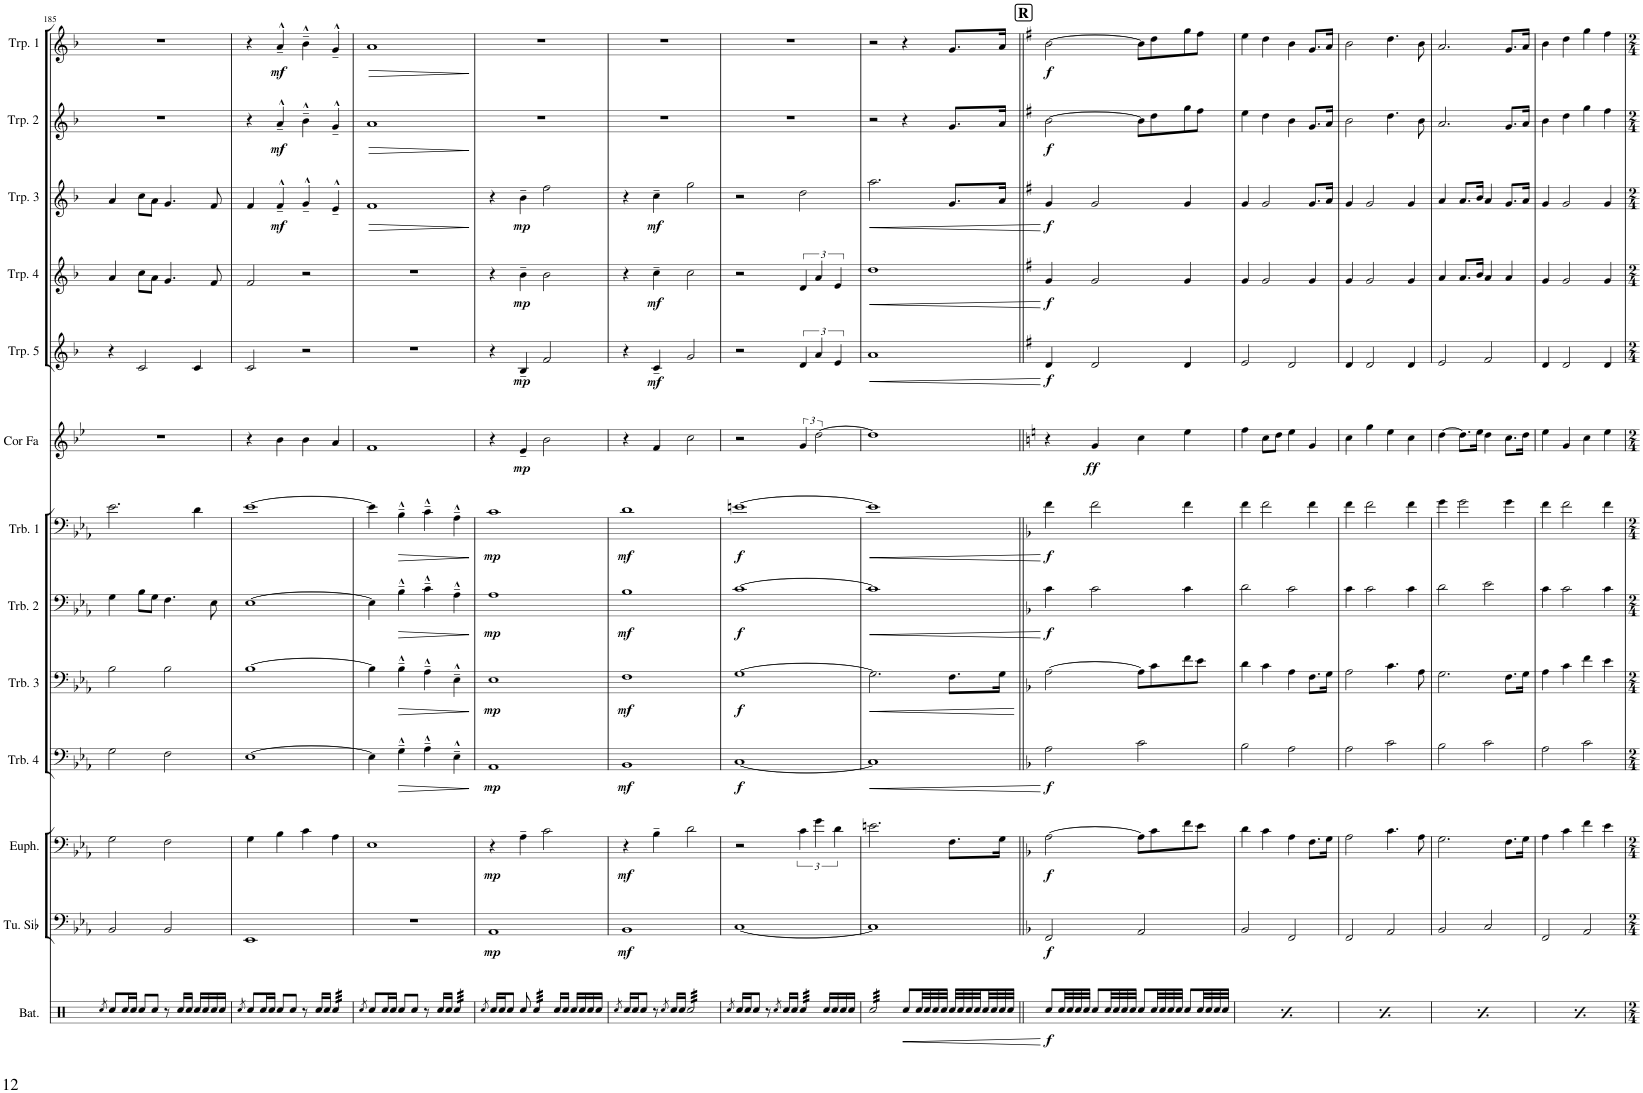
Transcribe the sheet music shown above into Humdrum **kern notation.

**kern	**dynam	**kern	**dynam	**kern	**dynam	**kern	**dynam	**kern	**dynam	**kern	**dynam	**kern	**dynam	**kern	**dynam	**kern	**dynam	**kern	**dynam	**kern	**dynam	**kern	**dynam	**kern	**dynam
*part13	*part13	*part12	*part12	*part11	*part11	*part10	*part10	*part9	*part9	*part8	*part8	*part7	*part7	*part6	*part6	*part5	*part5	*part4	*part4	*part3	*part3	*part2	*part2	*part1	*part1
*staff13	*staff13	*staff12	*staff12	*staff11	*staff11	*staff10	*staff10	*staff9	*staff9	*staff8	*staff8	*staff7	*staff7	*staff6	*staff6	*staff5	*staff5	*staff4	*staff4	*staff3	*staff3	*staff2	*staff2	*staff1	*staff1
*I"Batterie	*	*I"Tuba en Sib	*	*I"Euphonium	*	*I"Trombone 4	*	*I"Trombone 3	*	*I"Trombone 2	*	*I"Trombone 1	*	*I"Cor en Fa	*	*I"Trompette 5	*	*I"Trompette 4	*	*I"Trompette 3	*	*I"Trompette 2	*	*I"Trompette 1	*
*I'Bat.	*	*I'Tu. Sib	*	*I'Euph.	*	*I'Trb. 4	*	*I'Trb. 3	*	*I'Trb. 2	*	*I'Trb. 1	*	*I'Cor Fa	*	*I'Trp. 5	*	*I'Trp. 4	*	*I'Trp. 3	*	*I'Trp. 2	*	*I'Trp. 1	*
!!LO:PB:g=z
*clefX	*	*clefF4	*	*clefF4	*	*clefF4	*	*clefF4	*	*clefF4	*	*clefF4	*	*clefG2	*	*clefG2	*	*clefG2	*	*clefG2	*	*clefG2	*	*clefG2	*
*	*	*	*	*	*	*	*	*	*	*	*	*	*	*Trd4c7	*	*Trd1c2	*	*Trd1c2	*	*Trd1c2	*	*Trd1c2	*	*Trd1c2	*
*k[]	*	*k[b-e-a-]	*	*k[b-e-a-]	*	*k[b-e-a-]	*	*k[b-e-a-]	*	*k[b-e-a-]	*	*k[b-e-a-]	*	*k[b-e-]	*	*k[b-]	*	*k[b-]	*	*k[b-]	*	*k[b-]	*	*k[b-]	*
*M4/4	*	*M4/4	*	*M4/4	*	*M4/4	*	*M4/4	*	*M4/4	*	*M4/4	*	*M4/4	*	*M4/4	*	*M4/4	*	*M4/4	*	*M4/4	*	*M4/4	*
=185	=185	=185	=185	=185	=185	=185	=185	=185	=185	=185	=185	=185	=185	=185	=185	=185	=185	=185	=185	=185	=185	=185	=185	=185	=185
8qRcc/	.	.	.	.	.	.	.	.	.	.	.	.	.	.	.	.	.	.	.	.	.	.	.	.	.
8Rcc/L	.	2BB-/	.	2G\	.	2G\	.	2B-\	.	4G\	.	2.e-\	.	1r	.	4r	.	4a/	.	4a/	.	1r	.	1r	.
16Rcc/L	.	.	.	.	.	.	.	.	.	.	.	.	.	.	.	.	.	.	.	.	.	.	.	.	.
16Rcc/JJ	.	.	.	.	.	.	.	.	.	.	.	.	.	.	.	.	.	.	.	.	.	.	.	.	.
8Rcc/L	.	.	.	.	.	.	.	.	.	8B-\L	.	.	.	.	.	2c/	.	8cc\L	.	8cc\L	.	.	.	.	.
8Rcc/J	.	.	.	.	.	.	.	.	.	8G\J	.	.	.	.	.	.	.	8a\J	.	8a\J	.	.	.	.	.
8r	.	2BB-/	.	2F\	.	2F\	.	2B-\	.	4.F\	.	.	.	.	.	.	.	4.g/	.	4.g/	.	.	.	.	.
16Rcc/LL	.	.	.	.	.	.	.	.	.	.	.	.	.	.	.	.	.	.	.	.	.	.	.	.	.
16Rcc/JJ	.	.	.	.	.	.	.	.	.	.	.	.	.	.	.	.	.	.	.	.	.	.	.	.	.
16Rcc/LL	.	.	.	.	.	.	.	.	.	.	.	4d\	.	.	.	4c/	.	.	.	.	.	.	.	.	.
16Rcc/	.	.	.	.	.	.	.	.	.	.	.	.	.	.	.	.	.	.	.	.	.	.	.	.	.
16Rcc/	.	.	.	.	.	.	.	.	.	8E-\	.	.	.	.	.	.	.	8f/	.	8f/	.	.	.	.	.
16Rcc/JJ	.	.	.	.	.	.	.	.	.	.	.	.	.	.	.	.	.	.	.	.	.	.	.	.	.
=186	=186	=186	=186	=186	=186	=186	=186	=186	=186	=186	=186	=186	=186	=186	=186	=186	=186	=186	=186	=186	=186	=186	=186	=186	=186
8qRcc/	.	.	.	.	.	.	.	.	.	.	.	.	.	.	.	.	.	.	.	.	.	.	.	.	.
8Rcc/L	.	1EE-	.	4G\	.	[1E-	.	[1B-	.	[1E-	.	[1e-	.	4r	.	2c/	.	2f/	.	4f/	.	4r	.	4r	.
16Rcc/L	.	.	.	.	.	.	.	.	.	.	.	.	.	.	.	.	.	.	.	.	.	.	.	.	.
16Rcc/JJ	.	.	.	.	.	.	.	.	.	.	.	.	.	.	.	.	.	.	.	.	.	.	.	.	.
!	!	!	!	!	!	!	!	!	!	!	!	!	!	!	!	!	!	!	!	!	!LO:DY:b	!	!LO:DY:b	!	!LO:DY:b
8Rcc/L	.	.	.	4B-\	.	.	.	.	.	.	.	.	.	4b-\	.	.	.	.	.	4f~^^/	mf	4a~^^/	mf	4a~^^/	mf
8Rcc/J	.	.	.	.	.	.	.	.	.	.	.	.	.	.	.	.	.	.	.	.	.	.	.	.	.
8r	.	.	.	4c\	.	.	.	.	.	.	.	.	.	4b-\	.	2r	.	2r	.	4g~^^/	.	4b-~^^\	.	4b-~^^\	.
16Rcc/LL	.	.	.	.	.	.	.	.	.	.	.	.	.	.	.	.	.	.	.	.	.	.	.	.	.
16Rcc/JJ	.	.	.	.	.	.	.	.	.	.	.	.	.	.	.	.	.	.	.	.	.	.	.	.	.
*tremolo	*	*	*	*	*	*	*	*	*	*	*	*	*	*	*	*	*	*	*	*	*	*	*	*	*
32Rcc/LLL	.	.	.	4A-\	.	.	.	.	.	.	.	.	.	4a/	.	.	.	.	.	4e~^^/	.	4g~^^/	.	4g~^^/	.
32Rcc/	.	.	.	.	.	.	.	.	.	.	.	.	.	.	.	.	.	.	.	.	.	.	.	.	.
32Rcc/	.	.	.	.	.	.	.	.	.	.	.	.	.	.	.	.	.	.	.	.	.	.	.	.	.
32Rcc/	.	.	.	.	.	.	.	.	.	.	.	.	.	.	.	.	.	.	.	.	.	.	.	.	.
32Rcc/	.	.	.	.	.	.	.	.	.	.	.	.	.	.	.	.	.	.	.	.	.	.	.	.	.
32Rcc/	.	.	.	.	.	.	.	.	.	.	.	.	.	.	.	.	.	.	.	.	.	.	.	.	.
32Rcc/	.	.	.	.	.	.	.	.	.	.	.	.	.	.	.	.	.	.	.	.	.	.	.	.	.
32Rcc/JJJ	.	.	.	.	.	.	.	.	.	.	.	.	.	.	.	.	.	.	.	.	.	.	.	.	.
*Xtremolo	*	*	*	*	*	*	*	*	*	*	*	*	*	*	*	*	*	*	*	*	*	*	*	*	*
=187	=187	=187	=187	=187	=187	=187	=187	=187	=187	=187	=187	=187	=187	=187	=187	=187	=187	=187	=187	=187	=187	=187	=187	=187	=187
8qRcc/	.	.	.	.	.	.	.	.	.	.	.	.	.	.	.	.	.	.	.	.	.	.	.	.	.
!	!	!	!	!	!	!	!	!	!	!	!	!	!	!	!	!	!	!	!	!	!LO:HP:b	!	!LO:HP:b	!	!LO:HP:b
8Rcc/L	.	1r	.	1E-	.	4E-\]	.	4B-\]	.	4E-\]	.	4e-\]	.	1f	.	1r	.	1r	.	1f	>	1a	>	1a	>
16Rcc/L	.	.	.	.	.	.	.	.	.	.	.	.	.	.	.	.	.	.	.	.	.	.	.	.	.
16Rcc/JJ	.	.	.	.	.	.	.	.	.	.	.	.	.	.	.	.	.	.	.	.	.	.	.	.	.
!	!	!	!	!	!	!	!LO:HP:b	!	!LO:HP:b	!	!LO:HP:b	!	!LO:HP:b	!	!	!	!	!	!	!	!	!	!	!	!
8Rcc/L	.	.	.	.	.	4G~^^\	>	4B-~^^\	>	4B-~^^\	>	4B-~^^\	>	.	.	.	.	.	.	.	.	.	.	.	.
8Rcc/J	.	.	.	.	.	.	.	.	.	.	.	.	.	.	.	.	.	.	.	.	.	.	.	.	.
8r	.	.	.	.	.	4A-~^^\	.	4A-~^^\	.	4c~^^\	.	4c~^^\	.	.	.	.	.	.	.	.	.	.	.	.	.
16Rcc/LL	.	.	.	.	.	.	.	.	.	.	.	.	.	.	.	.	.	.	.	.	.	.	.	.	.
16Rcc/JJ	.	.	.	.	.	.	.	.	.	.	.	.	.	.	.	.	.	.	.	.	.	.	.	.	.
*tremolo	*	*	*	*	*	*	*	*	*	*	*	*	*	*	*	*	*	*	*	*	*	*	*	*	*
32Rcc/LLL	.	.	.	.	.	4E-~^^\	.	4E-~^^\	.	4A-~^^\	.	4A-~^^\	.	.	.	.	.	.	.	.	.	.	.	.	.
32Rcc/	.	.	.	.	.	.	.	.	.	.	.	.	.	.	.	.	.	.	.	.	.	.	.	.	.
32Rcc/	.	.	.	.	.	.	.	.	.	.	.	.	.	.	.	.	.	.	.	.	.	.	.	.	.
32Rcc/	.	.	.	.	.	.	.	.	.	.	.	.	.	.	.	.	.	.	.	.	.	.	.	.	.
32Rcc/	.	.	.	.	.	.	.	.	.	.	.	.	.	.	.	.	.	.	.	.	.	.	.	.	.
32Rcc/	.	.	.	.	.	.	.	.	.	.	.	.	.	.	.	.	.	.	.	.	.	.	.	.	.
32Rcc/	.	.	.	.	.	.	.	.	.	.	.	.	.	.	.	.	.	.	.	.	.	.	.	.	.
32Rcc/JJJ	.	.	.	.	.	.	.	.	.	.	.	.	.	.	.	.	.	.	.	.	.	.	.	.	.
*Xtremolo	*	*	*	*	*	*	*	*	*	*	*	*	*	*	*	*	*	*	*	*	*	*	*	*	*
.	.	.	.	.	.	.	]	.	]	.	]	.	]	.	.	.	.	.	.	.	]	.	]	.	]
=188	=188	=188	=188	=188	=188	=188	=188	=188	=188	=188	=188	=188	=188	=188	=188	=188	=188	=188	=188	=188	=188	=188	=188	=188	=188
8qRcc/	.	.	.	.	.	.	.	.	.	.	.	.	.	.	.	.	.	.	.	.	.	.	.	.	.
!	!	!	!LO:DY:b	!	!LO:DY:b	!	!LO:DY:b	!	!LO:DY:b	!	!LO:DY:b	!	!LO:DY:b	!	!	!	!	!	!	!	!	!	!	!	!
16Rcc/LL	.	1AA-	mp	4r	mp	1AA-	mp	1E-	mp	1A-	mp	1c	mp	4r	.	4r	.	4r	.	4r	.	1r	.	1r	.
16Rcc/J	.	.	.	.	.	.	.	.	.	.	.	.	.	.	.	.	.	.	.	.	.	.	.	.	.
8Rcc/J	.	.	.	.	.	.	.	.	.	.	.	.	.	.	.	.	.	.	.	.	.	.	.	.	.
!	!	!	!	!	!	!	!	!	!	!	!	!	!	!	!LO:DY:b	!	!LO:DY:b	!	!LO:DY:b	!	!LO:DY:b	!	!	!	!
8Rcc/	.	.	.	4A-~\	.	.	.	.	.	.	.	.	.	4e-~/	mp	4B-~/	mp	4b-~\	mp	4b-~\	mp	.	.	.	.
*tremolo	*	*	*	*	*	*	*	*	*	*	*	*	*	*	*	*	*	*	*	*	*	*	*	*	*
32Rcc/LLL	.	.	.	.	.	.	.	.	.	.	.	.	.	.	.	.	.	.	.	.	.	.	.	.	.
32Rcc/	.	.	.	.	.	.	.	.	.	.	.	.	.	.	.	.	.	.	.	.	.	.	.	.	.
32Rcc/	.	.	.	.	.	.	.	.	.	.	.	.	.	.	.	.	.	.	.	.	.	.	.	.	.
32Rcc/	.	.	.	.	.	.	.	.	.	.	.	.	.	.	.	.	.	.	.	.	.	.	.	.	.
32Rcc/	.	.	.	2c\	.	.	.	.	.	.	.	.	.	2b-\	.	2f/	.	2b-\	.	2ff\	.	.	.	.	.
32Rcc/	.	.	.	.	.	.	.	.	.	.	.	.	.	.	.	.	.	.	.	.	.	.	.	.	.
32Rcc/	.	.	.	.	.	.	.	.	.	.	.	.	.	.	.	.	.	.	.	.	.	.	.	.	.
32Rcc/JJJ	.	.	.	.	.	.	.	.	.	.	.	.	.	.	.	.	.	.	.	.	.	.	.	.	.
*Xtremolo	*	*	*	*	*	*	*	*	*	*	*	*	*	*	*	*	*	*	*	*	*	*	*	*	*
16Rcc/LL	.	.	.	.	.	.	.	.	.	.	.	.	.	.	.	.	.	.	.	.	.	.	.	.	.
16Rcc/JJ	.	.	.	.	.	.	.	.	.	.	.	.	.	.	.	.	.	.	.	.	.	.	.	.	.
16Rcc/LL	.	.	.	.	.	.	.	.	.	.	.	.	.	.	.	.	.	.	.	.	.	.	.	.	.
16Rcc/	.	.	.	.	.	.	.	.	.	.	.	.	.	.	.	.	.	.	.	.	.	.	.	.	.
16Rcc/	.	.	.	.	.	.	.	.	.	.	.	.	.	.	.	.	.	.	.	.	.	.	.	.	.
16Rcc/JJ	.	.	.	.	.	.	.	.	.	.	.	.	.	.	.	.	.	.	.	.	.	.	.	.	.
=189	=189	=189	=189	=189	=189	=189	=189	=189	=189	=189	=189	=189	=189	=189	=189	=189	=189	=189	=189	=189	=189	=189	=189	=189	=189
8qRcc/	.	.	.	.	.	.	.	.	.	.	.	.	.	.	.	.	.	.	.	.	.	.	.	.	.
!	!	!	!LO:DY:b	!	!LO:DY:b	!	!LO:DY:b	!	!LO:DY:b	!	!LO:DY:b	!	!LO:DY:b	!	!	!	!	!	!	!	!	!	!	!	!
16Rcc/LL	.	1BB-	mf	4r	mf	1BB-	mf	1F	mf	1B-	mf	1d	mf	4r	.	4r	.	4r	.	4r	.	1r	.	1r	.
16Rcc/J	.	.	.	.	.	.	.	.	.	.	.	.	.	.	.	.	.	.	.	.	.	.	.	.	.
8Rcc/J	.	.	.	.	.	.	.	.	.	.	.	.	.	.	.	.	.	.	.	.	.	.	.	.	.
!	!	!	!	!	!	!	!	!	!	!	!	!	!	!	!	!	!LO:DY:b	!	!LO:DY:b	!	!LO:DY:b	!	!	!	!
8r	.	.	.	4B-~\	.	.	.	.	.	.	.	.	.	4f/	.	4c~/	mf	4cc~\	mf	4cc~\	mf	.	.	.	.
8qRcc/	.	.	.	.	.	.	.	.	.	.	.	.	.	.	.	.	.	.	.	.	.	.	.	.	.
16Rcc/LL	.	.	.	.	.	.	.	.	.	.	.	.	.	.	.	.	.	.	.	.	.	.	.	.	.
16Rcc/JJ	.	.	.	.	.	.	.	.	.	.	.	.	.	.	.	.	.	.	.	.	.	.	.	.	.
*tremolo	*	*	*	*	*	*	*	*	*	*	*	*	*	*	*	*	*	*	*	*	*	*	*	*	*
32Rcc/LLL	.	.	.	2d\	.	.	.	.	.	.	.	.	.	2cc\	.	2g/	.	2cc\	.	2gg\	.	.	.	.	.
32Rcc/	.	.	.	.	.	.	.	.	.	.	.	.	.	.	.	.	.	.	.	.	.	.	.	.	.
32Rcc/	.	.	.	.	.	.	.	.	.	.	.	.	.	.	.	.	.	.	.	.	.	.	.	.	.
32Rcc/	.	.	.	.	.	.	.	.	.	.	.	.	.	.	.	.	.	.	.	.	.	.	.	.	.
32Rcc/	.	.	.	.	.	.	.	.	.	.	.	.	.	.	.	.	.	.	.	.	.	.	.	.	.
32Rcc/	.	.	.	.	.	.	.	.	.	.	.	.	.	.	.	.	.	.	.	.	.	.	.	.	.
32Rcc/	.	.	.	.	.	.	.	.	.	.	.	.	.	.	.	.	.	.	.	.	.	.	.	.	.
32Rcc/	.	.	.	.	.	.	.	.	.	.	.	.	.	.	.	.	.	.	.	.	.	.	.	.	.
32Rcc/	.	.	.	.	.	.	.	.	.	.	.	.	.	.	.	.	.	.	.	.	.	.	.	.	.
32Rcc/	.	.	.	.	.	.	.	.	.	.	.	.	.	.	.	.	.	.	.	.	.	.	.	.	.
32Rcc/	.	.	.	.	.	.	.	.	.	.	.	.	.	.	.	.	.	.	.	.	.	.	.	.	.
32Rcc/	.	.	.	.	.	.	.	.	.	.	.	.	.	.	.	.	.	.	.	.	.	.	.	.	.
32Rcc/	.	.	.	.	.	.	.	.	.	.	.	.	.	.	.	.	.	.	.	.	.	.	.	.	.
32Rcc/	.	.	.	.	.	.	.	.	.	.	.	.	.	.	.	.	.	.	.	.	.	.	.	.	.
32Rcc/	.	.	.	.	.	.	.	.	.	.	.	.	.	.	.	.	.	.	.	.	.	.	.	.	.
32Rcc/JJJ	.	.	.	.	.	.	.	.	.	.	.	.	.	.	.	.	.	.	.	.	.	.	.	.	.
*Xtremolo	*	*	*	*	*	*	*	*	*	*	*	*	*	*	*	*	*	*	*	*	*	*	*	*	*
=190	=190	=190	=190	=190	=190	=190	=190	=190	=190	=190	=190	=190	=190	=190	=190	=190	=190	=190	=190	=190	=190	=190	=190	=190	=190
8qRcc/	.	.	.	.	.	.	.	.	.	.	.	.	.	.	.	.	.	.	.	.	.	.	.	.	.
!	!	!	!	!	!	!	!LO:DY:b	!	!LO:DY:b	!	!LO:DY:b	!	!LO:DY:b	!	!	!	!	!	!	!	!	!	!	!	!
16Rcc/LL	.	[1C	.	2r	.	[1C	f	[1G	f	[1c	f	[1en	f	2r	.	2r	.	2r	.	2r	.	1r	.	1r	.
16Rcc/J	.	.	.	.	.	.	.	.	.	.	.	.	.	.	.	.	.	.	.	.	.	.	.	.	.
8Rcc/J	.	.	.	.	.	.	.	.	.	.	.	.	.	.	.	.	.	.	.	.	.	.	.	.	.
8r	.	.	.	.	.	.	.	.	.	.	.	.	.	.	.	.	.	.	.	.	.	.	.	.	.
8qRcc/	.	.	.	.	.	.	.	.	.	.	.	.	.	.	.	.	.	.	.	.	.	.	.	.	.
16Rcc/LL	.	.	.	.	.	.	.	.	.	.	.	.	.	.	.	.	.	.	.	.	.	.	.	.	.
16Rcc/JJ	.	.	.	.	.	.	.	.	.	.	.	.	.	.	.	.	.	.	.	.	.	.	.	.	.
*tremolo	*	*	*	*	*	*	*	*	*	*	*	*	*	*	*	*	*	*	*	*	*	*	*	*	*
32Rcc/LLL	.	.	.	6c\	.	.	.	.	.	.	.	.	.	6g/	.	6d/	.	6d/	.	2dd\	.	.	.	.	.
32Rcc/	.	.	.	.	.	.	.	.	.	.	.	.	.	.	.	.	.	.	.	.	.	.	.	.	.
32Rcc/	.	.	.	.	.	.	.	.	.	.	.	.	.	.	.	.	.	.	.	.	.	.	.	.	.
32Rcc/	.	.	.	.	.	.	.	.	.	.	.	.	.	.	.	.	.	.	.	.	.	.	.	.	.
32Rcc/	.	.	.	.	.	.	.	.	.	.	.	.	.	.	.	.	.	.	.	.	.	.	.	.	.
32Rcc/	.	.	.	.	.	.	.	.	.	.	.	.	.	.	.	.	.	.	.	.	.	.	.	.	.
.	.	.	.	6g\	.	.	.	.	.	.	.	.	.	[3dd\	.	6a/	.	6a/	.	.	.	.	.	.	.
32Rcc/	.	.	.	.	.	.	.	.	.	.	.	.	.	.	.	.	.	.	.	.	.	.	.	.	.
32Rcc/JJJ	.	.	.	.	.	.	.	.	.	.	.	.	.	.	.	.	.	.	.	.	.	.	.	.	.
*Xtremolo	*	*	*	*	*	*	*	*	*	*	*	*	*	*	*	*	*	*	*	*	*	*	*	*	*
16Rcc/LL	.	.	.	.	.	.	.	.	.	.	.	.	.	.	.	.	.	.	.	.	.	.	.	.	.
16Rcc/	.	.	.	.	.	.	.	.	.	.	.	.	.	.	.	.	.	.	.	.	.	.	.	.	.
.	.	.	.	6d\	.	.	.	.	.	.	.	.	.	.	.	6e/	.	6e/	.	.	.	.	.	.	.
16Rcc/	.	.	.	.	.	.	.	.	.	.	.	.	.	.	.	.	.	.	.	.	.	.	.	.	.
16Rcc/JJ	.	.	.	.	.	.	.	.	.	.	.	.	.	.	.	.	.	.	.	.	.	.	.	.	.
=191	=191	=191	=191	=191	=191	=191	=191	=191	=191	=191	=191	=191	=191	=191	=191	=191	=191	=191	=191	=191	=191	=191	=191	=191	=191
!	!	!	!	!	!	!	!LO:HP:b	!	!LO:HP:b	!	!LO:HP:b	!	!LO:HP:b	!	!	!	!LO:HP:b	!	!LO:HP:b	!	!LO:HP:b	!	!	!	!
*tremolo	*	*	*	*	*	*	*	*	*	*	*	*	*	*	*	*	*	*	*	*	*	*	*	*	*
32Rcc/LLL	.	1C]	.	2.en\	.	1C]	<	2.G\]	<	1c]	<	1e]	<	1dd]	.	1a	<	1dd	<	2.aa\	<	2r	.	2r	.
32Rcc/	.	.	.	.	.	.	.	.	.	.	.	.	.	.	.	.	.	.	.	.	.	.	.	.	.
32Rcc/	.	.	.	.	.	.	.	.	.	.	.	.	.	.	.	.	.	.	.	.	.	.	.	.	.
32Rcc/	.	.	.	.	.	.	.	.	.	.	.	.	.	.	.	.	.	.	.	.	.	.	.	.	.
32Rcc/	.	.	.	.	.	.	.	.	.	.	.	.	.	.	.	.	.	.	.	.	.	.	.	.	.
32Rcc/	.	.	.	.	.	.	.	.	.	.	.	.	.	.	.	.	.	.	.	.	.	.	.	.	.
32Rcc/	.	.	.	.	.	.	.	.	.	.	.	.	.	.	.	.	.	.	.	.	.	.	.	.	.
32Rcc/	.	.	.	.	.	.	.	.	.	.	.	.	.	.	.	.	.	.	.	.	.	.	.	.	.
32Rcc/	.	.	.	.	.	.	.	.	.	.	.	.	.	.	.	.	.	.	.	.	.	.	.	.	.
32Rcc/	.	.	.	.	.	.	.	.	.	.	.	.	.	.	.	.	.	.	.	.	.	.	.	.	.
32Rcc/	.	.	.	.	.	.	.	.	.	.	.	.	.	.	.	.	.	.	.	.	.	.	.	.	.
32Rcc/	.	.	.	.	.	.	.	.	.	.	.	.	.	.	.	.	.	.	.	.	.	.	.	.	.
32Rcc/	.	.	.	.	.	.	.	.	.	.	.	.	.	.	.	.	.	.	.	.	.	.	.	.	.
32Rcc/	.	.	.	.	.	.	.	.	.	.	.	.	.	.	.	.	.	.	.	.	.	.	.	.	.
32Rcc/	.	.	.	.	.	.	.	.	.	.	.	.	.	.	.	.	.	.	.	.	.	.	.	.	.
32Rcc/JJJ	.	.	.	.	.	.	.	.	.	.	.	.	.	.	.	.	.	.	.	.	.	.	.	.	.
*Xtremolo	*	*	*	*	*	*	*	*	*	*	*	*	*	*	*	*	*	*	*	*	*	*	*	*	*
!	!LO:HP:b	!	!	!	!	!	!	!	!	!	!	!	!	!	!	!	!	!	!	!	!	!	!	!	!
8Rcc/L	<	.	.	.	.	.	.	.	.	.	.	.	.	.	.	.	.	.	.	.	.	4r	.	4r	.
32Rcc/LL	.	.	.	.	.	.	.	.	.	.	.	.	.	.	.	.	.	.	.	.	.	.	.	.	.
32Rcc/	.	.	.	.	.	.	.	.	.	.	.	.	.	.	.	.	.	.	.	.	.	.	.	.	.
32Rcc/	.	.	.	.	.	.	.	.	.	.	.	.	.	.	.	.	.	.	.	.	.	.	.	.	.
32Rcc/JJJ	.	.	.	.	.	.	.	.	.	.	.	.	.	.	.	.	.	.	.	.	.	.	.	.	.
32Rcc/LLL	.	.	.	8.F\L	.	.	.	8.F\L	.	.	.	.	.	.	.	.	.	.	.	8.g/L	.	8.g/L	.	8.g/L	.
32Rcc/	.	.	.	.	.	.	.	.	.	.	.	.	.	.	.	.	.	.	.	.	.	.	.	.	.
32Rcc/	.	.	.	.	.	.	.	.	.	.	.	.	.	.	.	.	.	.	.	.	.	.	.	.	.
32Rcc/	.	.	.	.	.	.	.	.	.	.	.	.	.	.	.	.	.	.	.	.	.	.	.	.	.
32Rcc/	.	.	.	.	.	.	.	.	.	.	.	.	.	.	.	.	.	.	.	.	.	.	.	.	.
32Rcc/	.	.	.	.	.	.	.	.	.	.	.	.	.	.	.	.	.	.	.	.	.	.	.	.	.
32Rcc/	.	.	.	16G\Jk	.	.	.	16G\Jk	.	.	.	.	.	.	.	.	.	.	.	16a/Jk	.	16a/Jk	.	16a/Jk	.
32Rcc/JJJ	.	.	.	.	.	.	.	.	.	.	.	.	.	.	.	.	.	.	.	.	.	.	.	.	.
.	[	.	.	.	.	.	[	.	[	.	[	.	[	.	.	.	[	.	[	.	[	.	.	.	.
!!LO:REH:place=s1:a:B:cj:fs=14:t=R
=192||	=192||	=192||	=192||	=192||	=192||	=192||	=192||	=192||	=192||	=192||	=192||	=192||	=192||	=192||	=192||	=192||	=192||	=192||	=192||	=192||	=192||	=192||	=192||	=192||	=192||
*	*	*k[b-]	*	*k[b-]	*	*k[b-]	*	*k[b-]	*	*k[b-]	*	*k[b-]	*	*k[]	*	*k[f#]	*	*k[f#]	*	*k[f#]	*	*k[f#]	*	*k[f#]	*
!	!LO:DY:b	!	!LO:DY:b	!	!LO:DY:b	!	!LO:DY:b	!	!	!	!LO:DY:b	!	!LO:DY:b	!	!	!	!LO:DY:b	!	!LO:DY:b	!	!LO:DY:b	!	!LO:DY:b	!	!LO:DY:b
8Rcc/L	f	2FF/	f	[2A\	f	2A\	f	[2A\	.	4c\	f	4f\	f	4r	.	4d/	f	4g/	f	4g/	f	[2b\	f	[2b\	f
32Rcc/LL	.	.	.	.	.	.	.	.	.	.	.	.	.	.	.	.	.	.	.	.	.	.	.	.	.
32Rcc/	.	.	.	.	.	.	.	.	.	.	.	.	.	.	.	.	.	.	.	.	.	.	.	.	.
32Rcc/	.	.	.	.	.	.	.	.	.	.	.	.	.	.	.	.	.	.	.	.	.	.	.	.	.
32Rcc/JJJ	.	.	.	.	.	.	.	.	.	.	.	.	.	.	.	.	.	.	.	.	.	.	.	.	.
!	!	!	!	!	!	!	!	!	!	!	!	!	!	!	!LO:DY:b	!	!	!	!	!	!	!	!	!	!
8Rcc/L	.	.	.	.	.	.	.	.	.	2c\	.	2f\	.	4g/	ff	2d/	.	2g/	.	2g/	.	.	.	.	.
32Rcc/LL	.	.	.	.	.	.	.	.	.	.	.	.	.	.	.	.	.	.	.	.	.	.	.	.	.
32Rcc/	.	.	.	.	.	.	.	.	.	.	.	.	.	.	.	.	.	.	.	.	.	.	.	.	.
32Rcc/	.	.	.	.	.	.	.	.	.	.	.	.	.	.	.	.	.	.	.	.	.	.	.	.	.
32Rcc/JJJ	.	.	.	.	.	.	.	.	.	.	.	.	.	.	.	.	.	.	.	.	.	.	.	.	.
8Rcc/L	.	2AA/	.	8A\L]	.	2c\	.	8A\L]	.	.	.	.	.	4cc\	.	.	.	.	.	.	.	8b\L]	.	8b\L]	.
32Rcc/LL	.	.	.	8c\	.	.	.	8c\	.	.	.	.	.	.	.	.	.	.	.	.	.	8dd\	.	8dd\	.
32Rcc/	.	.	.	.	.	.	.	.	.	.	.	.	.	.	.	.	.	.	.	.	.	.	.	.	.
32Rcc/	.	.	.	.	.	.	.	.	.	.	.	.	.	.	.	.	.	.	.	.	.	.	.	.	.
32Rcc/JJJ	.	.	.	.	.	.	.	.	.	.	.	.	.	.	.	.	.	.	.	.	.	.	.	.	.
8Rcc/L	.	.	.	8f\	.	.	.	8f\	.	4c\	.	4f\	.	4ee\	.	4d/	.	4g/	.	4g/	.	8gg\	.	8gg\	.
32Rcc/LL	.	.	.	8e\J	.	.	.	8e\J	.	.	.	.	.	.	.	.	.	.	.	.	.	8ff#\J	.	8ff#\J	.
32Rcc/	.	.	.	.	.	.	.	.	.	.	.	.	.	.	.	.	.	.	.	.	.	.	.	.	.
32Rcc/	.	.	.	.	.	.	.	.	.	.	.	.	.	.	.	.	.	.	.	.	.	.	.	.	.
32Rcc/JJJ	.	.	.	.	.	.	.	.	.	.	.	.	.	.	.	.	.	.	.	.	.	.	.	.	.
=193	=193	=193	=193	=193	=193	=193	=193	=193	=193	=193	=193	=193	=193	=193	=193	=193	=193	=193	=193	=193	=193	=193	=193	=193	=193
!	!LO:DY:b	!	!	!	!	!	!	!	!	!	!	!	!	!	!	!	!	!	!	!	!	!	!	!	!
8Rcc/L	f	2BB-/	.	4d\	.	2B-\	.	4d\	.	2d\	.	4f\	.	4ff\	.	2e/	.	4g/	.	4g/	.	4ee\	.	4ee\	.
32Rcc/LL	.	.	.	.	.	.	.	.	.	.	.	.	.	.	.	.	.	.	.	.	.	.	.	.	.
32Rcc/	.	.	.	.	.	.	.	.	.	.	.	.	.	.	.	.	.	.	.	.	.	.	.	.	.
32Rcc/	.	.	.	.	.	.	.	.	.	.	.	.	.	.	.	.	.	.	.	.	.	.	.	.	.
32Rcc/JJJ	.	.	.	.	.	.	.	.	.	.	.	.	.	.	.	.	.	.	.	.	.	.	.	.	.
8Rcc/L	.	.	.	4c\	.	.	.	4c\	.	.	.	2f\	.	8cc\L	.	.	.	2g/	.	2g/	.	4dd\	.	4dd\	.
32Rcc/LL	.	.	.	.	.	.	.	.	.	.	.	.	.	8dd\J	.	.	.	.	.	.	.	.	.	.	.
32Rcc/	.	.	.	.	.	.	.	.	.	.	.	.	.	.	.	.	.	.	.	.	.	.	.	.	.
32Rcc/	.	.	.	.	.	.	.	.	.	.	.	.	.	.	.	.	.	.	.	.	.	.	.	.	.
32Rcc/JJJ	.	.	.	.	.	.	.	.	.	.	.	.	.	.	.	.	.	.	.	.	.	.	.	.	.
8Rcc/L	.	2FF/	.	4A\	.	2A\	.	4A\	.	2c\	.	.	.	4ee\	.	2d/	.	.	.	.	.	4b\	.	4b\	.
32Rcc/LL	.	.	.	.	.	.	.	.	.	.	.	.	.	.	.	.	.	.	.	.	.	.	.	.	.
32Rcc/	.	.	.	.	.	.	.	.	.	.	.	.	.	.	.	.	.	.	.	.	.	.	.	.	.
32Rcc/	.	.	.	.	.	.	.	.	.	.	.	.	.	.	.	.	.	.	.	.	.	.	.	.	.
32Rcc/JJJ	.	.	.	.	.	.	.	.	.	.	.	.	.	.	.	.	.	.	.	.	.	.	.	.	.
8Rcc/L	.	.	.	8.F\L	.	.	.	8.F\L	.	.	.	4f\	.	4g/	.	.	.	4g/	.	8.g/L	.	8.g/L	.	8.g/L	.
32Rcc/LL	.	.	.	.	.	.	.	.	.	.	.	.	.	.	.	.	.	.	.	.	.	.	.	.	.
32Rcc/	.	.	.	.	.	.	.	.	.	.	.	.	.	.	.	.	.	.	.	.	.	.	.	.	.
32Rcc/	.	.	.	16G\Jk	.	.	.	16G\Jk	.	.	.	.	.	.	.	.	.	.	.	16a/Jk	.	16a/Jk	.	16a/Jk	.
32Rcc/JJJ	.	.	.	.	.	.	.	.	.	.	.	.	.	.	.	.	.	.	.	.	.	.	.	.	.
=194	=194	=194	=194	=194	=194	=194	=194	=194	=194	=194	=194	=194	=194	=194	=194	=194	=194	=194	=194	=194	=194	=194	=194	=194	=194
!	!LO:DY:b	!	!	!	!	!	!	!	!	!	!	!	!	!	!	!	!	!	!	!	!	!	!	!	!
8Rcc/L	f	2FF/	.	2A\	.	2A\	.	2A\	.	4c\	.	4f\	.	4cc\	.	4d/	.	4g/	.	4g/	.	2b\	.	2b\	.
32Rcc/LL	.	.	.	.	.	.	.	.	.	.	.	.	.	.	.	.	.	.	.	.	.	.	.	.	.
32Rcc/	.	.	.	.	.	.	.	.	.	.	.	.	.	.	.	.	.	.	.	.	.	.	.	.	.
32Rcc/	.	.	.	.	.	.	.	.	.	.	.	.	.	.	.	.	.	.	.	.	.	.	.	.	.
32Rcc/JJJ	.	.	.	.	.	.	.	.	.	.	.	.	.	.	.	.	.	.	.	.	.	.	.	.	.
8Rcc/L	.	.	.	.	.	.	.	.	.	2c\	.	2f\	.	4gg\	.	2d/	.	2g/	.	2g/	.	.	.	.	.
32Rcc/LL	.	.	.	.	.	.	.	.	.	.	.	.	.	.	.	.	.	.	.	.	.	.	.	.	.
32Rcc/	.	.	.	.	.	.	.	.	.	.	.	.	.	.	.	.	.	.	.	.	.	.	.	.	.
32Rcc/	.	.	.	.	.	.	.	.	.	.	.	.	.	.	.	.	.	.	.	.	.	.	.	.	.
32Rcc/JJJ	.	.	.	.	.	.	.	.	.	.	.	.	.	.	.	.	.	.	.	.	.	.	.	.	.
8Rcc/L	.	2AA/	.	4.c\	.	2c\	.	4.c\	.	.	.	.	.	4ee\	.	.	.	.	.	.	.	4.dd\	.	4.dd\	.
32Rcc/LL	.	.	.	.	.	.	.	.	.	.	.	.	.	.	.	.	.	.	.	.	.	.	.	.	.
32Rcc/	.	.	.	.	.	.	.	.	.	.	.	.	.	.	.	.	.	.	.	.	.	.	.	.	.
32Rcc/	.	.	.	.	.	.	.	.	.	.	.	.	.	.	.	.	.	.	.	.	.	.	.	.	.
32Rcc/JJJ	.	.	.	.	.	.	.	.	.	.	.	.	.	.	.	.	.	.	.	.	.	.	.	.	.
8Rcc/L	.	.	.	.	.	.	.	.	.	4c\	.	4f\	.	4cc\	.	4d/	.	4g/	.	4g/	.	.	.	.	.
32Rcc/LL	.	.	.	8A\	.	.	.	8A\	.	.	.	.	.	.	.	.	.	.	.	.	.	8b\	.	8b\	.
32Rcc/	.	.	.	.	.	.	.	.	.	.	.	.	.	.	.	.	.	.	.	.	.	.	.	.	.
32Rcc/	.	.	.	.	.	.	.	.	.	.	.	.	.	.	.	.	.	.	.	.	.	.	.	.	.
32Rcc/JJJ	.	.	.	.	.	.	.	.	.	.	.	.	.	.	.	.	.	.	.	.	.	.	.	.	.
=195	=195	=195	=195	=195	=195	=195	=195	=195	=195	=195	=195	=195	=195	=195	=195	=195	=195	=195	=195	=195	=195	=195	=195	=195	=195
!	!LO:DY:b	!	!	!	!	!	!	!	!	!	!	!	!	!	!	!	!	!	!	!	!	!	!	!	!
8Rcc/L	f	2BB-/	.	2.G\	.	2B-\	.	2.G\	.	2d\	.	4g\	.	[4dd\	.	2e/	.	4a/	.	4a/	.	2.a/	.	2.a/	.
32Rcc/LL	.	.	.	.	.	.	.	.	.	.	.	.	.	.	.	.	.	.	.	.	.	.	.	.	.
32Rcc/	.	.	.	.	.	.	.	.	.	.	.	.	.	.	.	.	.	.	.	.	.	.	.	.	.
32Rcc/	.	.	.	.	.	.	.	.	.	.	.	.	.	.	.	.	.	.	.	.	.	.	.	.	.
32Rcc/JJJ	.	.	.	.	.	.	.	.	.	.	.	.	.	.	.	.	.	.	.	.	.	.	.	.	.
8Rcc/L	.	.	.	.	.	.	.	.	.	.	.	2g\	.	8.dd\L]	.	.	.	8.a/L	.	8.a/L	.	.	.	.	.
32Rcc/LL	.	.	.	.	.	.	.	.	.	.	.	.	.	.	.	.	.	.	.	.	.	.	.	.	.
32Rcc/	.	.	.	.	.	.	.	.	.	.	.	.	.	.	.	.	.	.	.	.	.	.	.	.	.
32Rcc/	.	.	.	.	.	.	.	.	.	.	.	.	.	16ee\Jk	.	.	.	16b/Jk	.	16b/Jk	.	.	.	.	.
32Rcc/JJJ	.	.	.	.	.	.	.	.	.	.	.	.	.	.	.	.	.	.	.	.	.	.	.	.	.
8Rcc/L	.	2C/	.	.	.	2c\	.	.	.	2e\	.	.	.	4dd\	.	2f#/	.	4a/	.	4a/	.	.	.	.	.
32Rcc/LL	.	.	.	.	.	.	.	.	.	.	.	.	.	.	.	.	.	.	.	.	.	.	.	.	.
32Rcc/	.	.	.	.	.	.	.	.	.	.	.	.	.	.	.	.	.	.	.	.	.	.	.	.	.
32Rcc/	.	.	.	.	.	.	.	.	.	.	.	.	.	.	.	.	.	.	.	.	.	.	.	.	.
32Rcc/JJJ	.	.	.	.	.	.	.	.	.	.	.	.	.	.	.	.	.	.	.	.	.	.	.	.	.
8Rcc/L	.	.	.	8.F\L	.	.	.	8.F\L	.	.	.	4g\	.	8.cc\L	.	.	.	4a/	.	8.g/L	.	8.g/L	.	8.g/L	.
32Rcc/LL	.	.	.	.	.	.	.	.	.	.	.	.	.	.	.	.	.	.	.	.	.	.	.	.	.
32Rcc/	.	.	.	.	.	.	.	.	.	.	.	.	.	.	.	.	.	.	.	.	.	.	.	.	.
32Rcc/	.	.	.	16G\Jk	.	.	.	16G\Jk	.	.	.	.	.	16dd\Jk	.	.	.	.	.	16a/Jk	.	16a/Jk	.	16a/Jk	.
32Rcc/JJJ	.	.	.	.	.	.	.	.	.	.	.	.	.	.	.	.	.	.	.	.	.	.	.	.	.
=196	=196	=196	=196	=196	=196	=196	=196	=196	=196	=196	=196	=196	=196	=196	=196	=196	=196	=196	=196	=196	=196	=196	=196	=196	=196
!	!LO:DY:b	!	!	!	!	!	!	!	!	!	!	!	!	!	!	!	!	!	!	!	!	!	!	!	!
8Rcc/L	f	2FF/	.	4A\	.	2A\	.	4A\	.	4c\	.	4f\	.	4ee\	.	4d/	.	4g/	.	4g/	.	4b\	.	4b\	.
32Rcc/LL	.	.	.	.	.	.	.	.	.	.	.	.	.	.	.	.	.	.	.	.	.	.	.	.	.
32Rcc/	.	.	.	.	.	.	.	.	.	.	.	.	.	.	.	.	.	.	.	.	.	.	.	.	.
32Rcc/	.	.	.	.	.	.	.	.	.	.	.	.	.	.	.	.	.	.	.	.	.	.	.	.	.
32Rcc/JJJ	.	.	.	.	.	.	.	.	.	.	.	.	.	.	.	.	.	.	.	.	.	.	.	.	.
8Rcc/L	.	.	.	4c\	.	.	.	4c\	.	2c\	.	2f\	.	4g/	.	2d/	.	2g/	.	2g/	.	4dd\	.	4dd\	.
32Rcc/LL	.	.	.	.	.	.	.	.	.	.	.	.	.	.	.	.	.	.	.	.	.	.	.	.	.
32Rcc/	.	.	.	.	.	.	.	.	.	.	.	.	.	.	.	.	.	.	.	.	.	.	.	.	.
32Rcc/	.	.	.	.	.	.	.	.	.	.	.	.	.	.	.	.	.	.	.	.	.	.	.	.	.
32Rcc/JJJ	.	.	.	.	.	.	.	.	.	.	.	.	.	.	.	.	.	.	.	.	.	.	.	.	.
8Rcc/L	.	2AA/	.	4f\	.	2c\	.	4f\	.	.	.	.	.	4cc\	.	.	.	.	.	.	.	4gg\	.	4gg\	.
32Rcc/LL	.	.	.	.	.	.	.	.	.	.	.	.	.	.	.	.	.	.	.	.	.	.	.	.	.
32Rcc/	.	.	.	.	.	.	.	.	.	.	.	.	.	.	.	.	.	.	.	.	.	.	.	.	.
32Rcc/	.	.	.	.	.	.	.	.	.	.	.	.	.	.	.	.	.	.	.	.	.	.	.	.	.
32Rcc/JJJ	.	.	.	.	.	.	.	.	.	.	.	.	.	.	.	.	.	.	.	.	.	.	.	.	.
8Rcc/L	.	.	.	4e\	.	.	.	4e\	.	4c\	.	4f\	.	4ee\	.	4d/	.	4g/	.	4g/	.	4ff#\	.	4ff#\	.
32Rcc/LL	.	.	.	.	.	.	.	.	.	.	.	.	.	.	.	.	.	.	.	.	.	.	.	.	.
32Rcc/	.	.	.	.	.	.	.	.	.	.	.	.	.	.	.	.	.	.	.	.	.	.	.	.	.
32Rcc/	.	.	.	.	.	.	.	.	.	.	.	.	.	.	.	.	.	.	.	.	.	.	.	.	.
32Rcc/JJJ	.	.	.	.	.	.	.	.	.	.	.	.	.	.	.	.	.	.	.	.	.	.	.	.	.
=	=	=	=	=	=	=	=	=	=	=	=	=	=	=	=	=	=	=	=	=	=	=	=	=	=
*-	*-	*-	*-	*-	*-	*-	*-	*-	*-	*-	*-	*-	*-	*-	*-	*-	*-	*-	*-	*-	*-	*-	*-	*-	*-
